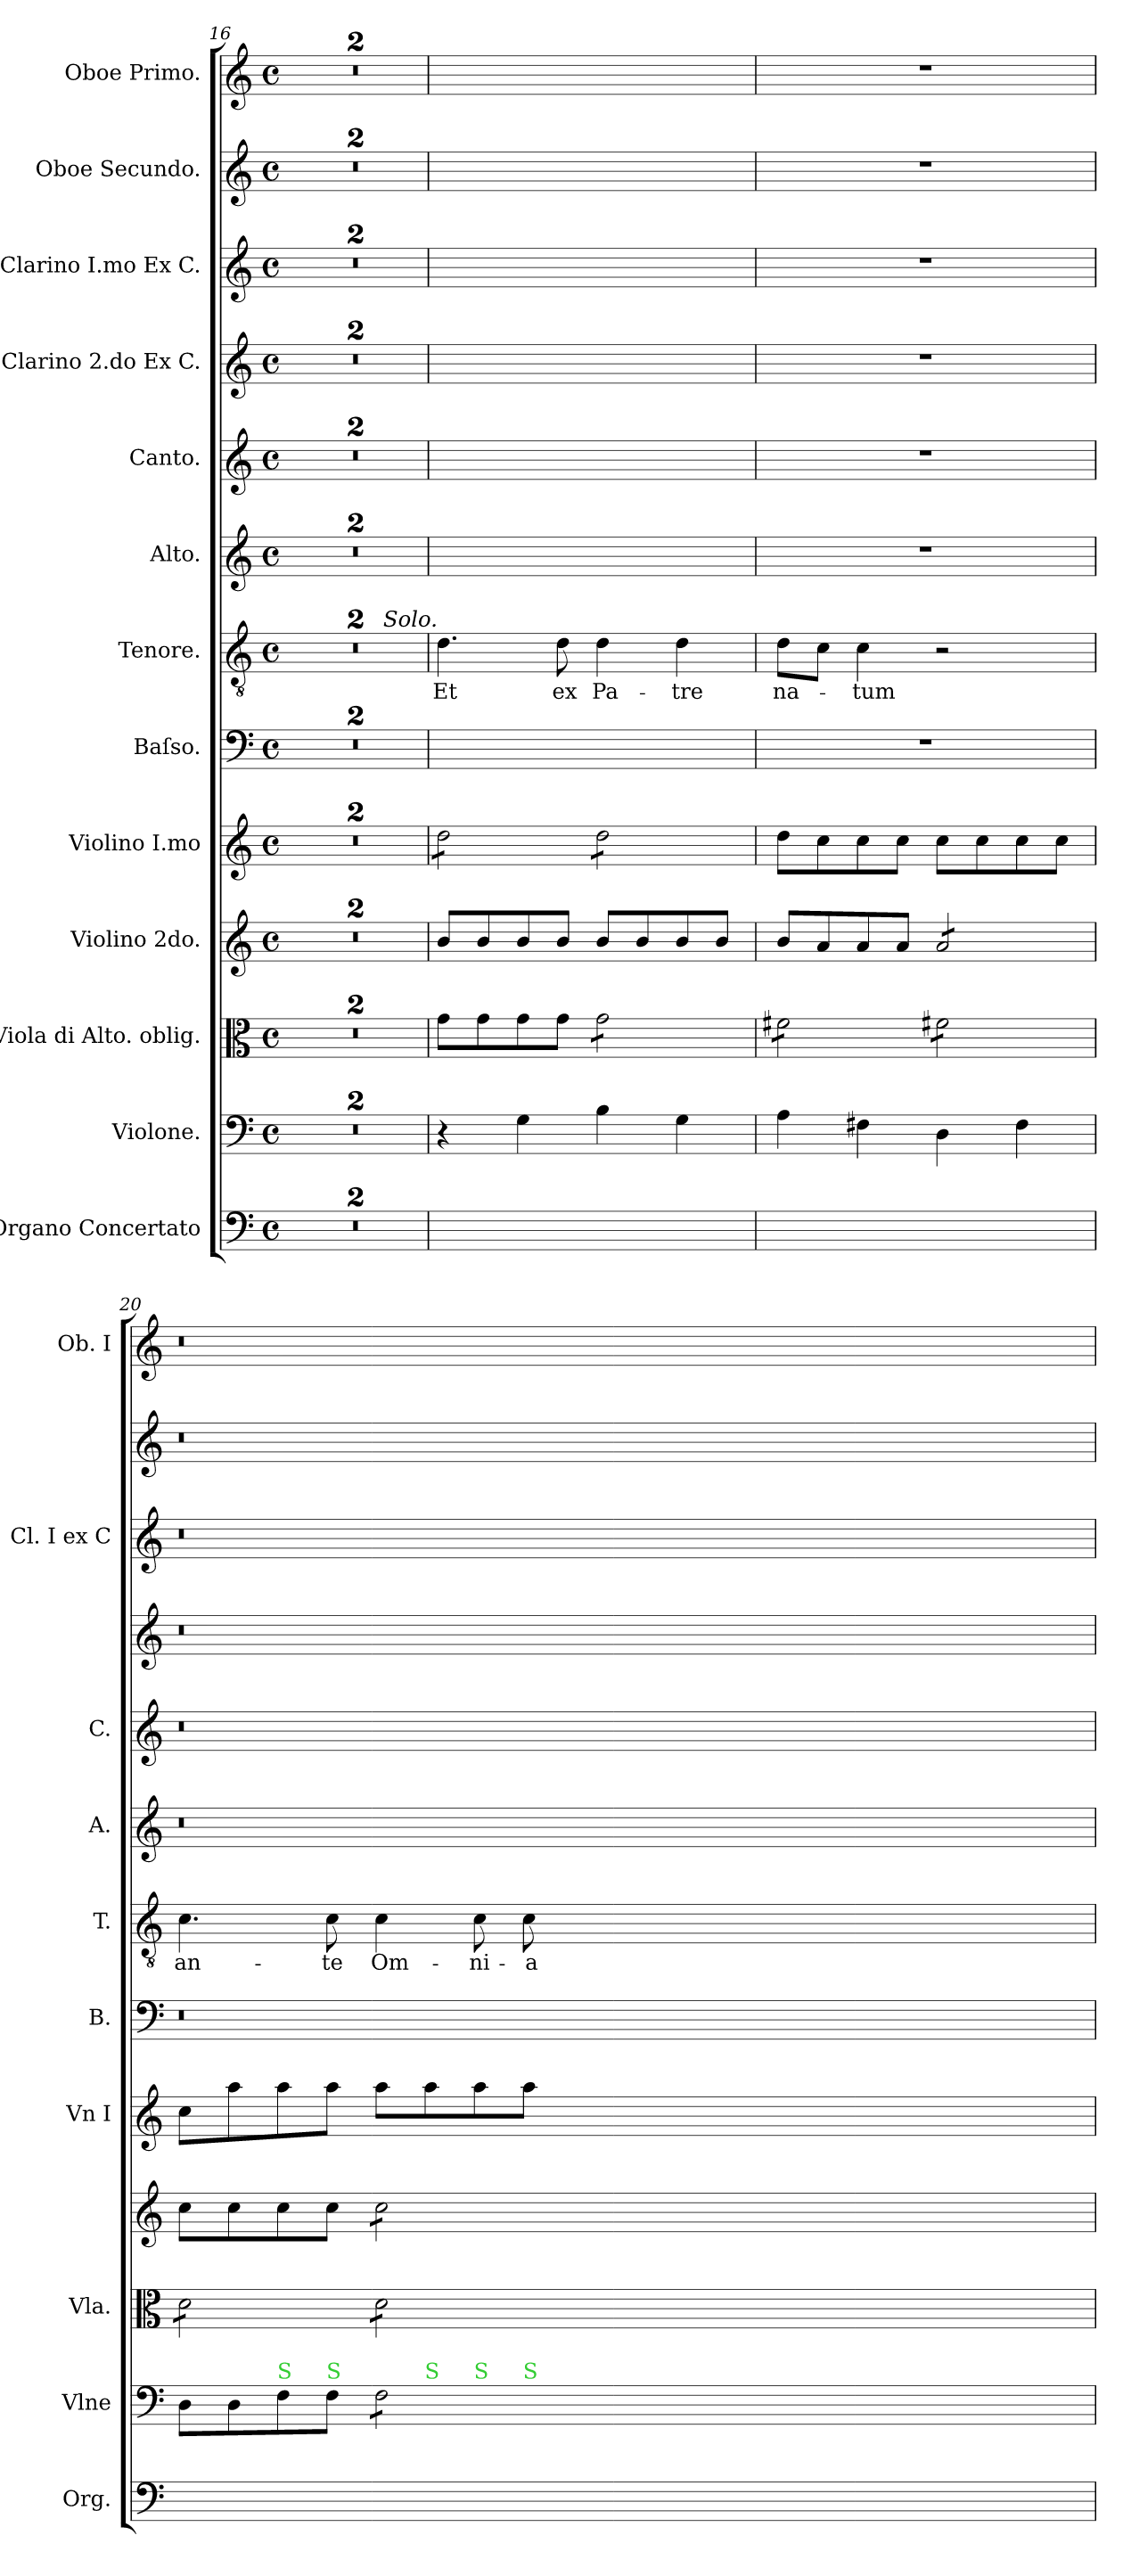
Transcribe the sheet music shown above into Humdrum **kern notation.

**kern	**kern	**dynam	**kern	**dynam	**kern	**dynam	**kern	**dynam	**kern	**kern	**text	**kern	**kern	**kern	**kern	**kern	**kern
*part13	*part12	*part12	*part11	*part11	*part10	*part10	*part9	*part9	*part8	*part7	*part7	*part6	*part5	*part4	*part3	*part2	*part1
*staff13	*staff12	*staff12	*staff11	*staff11	*staff10	*staff10	*staff9	*staff9	*staff8	*staff7	*staff7	*staff6	*staff5	*staff4	*staff3	*staff2	*staff1
*I"Organo Concertato	*I"Violone.	*	*I"Viola di Alto. oblig.	*	*I"Violino 2do.	*	*I"Violino I.mo	*	*I"Baſso.	*I"Tenore.	*	*I"Alto.	*I"Canto.	*I"Clarino 2.do Ex C.	*I"Clarino I.mo Ex C.	*I"Oboe Secundo.	*I"Oboe Primo.
*I'Org.	*I'Vlne	*	*I'Vla.	*	*	*	*I'Vn I	*	*I'B.	*I'T.	*	*I'A.	*I'C.	*	*I'Cl. I ex C	*	*I'Ob. I
*clefF4	*clefF4	*	*clefC3	*	*clefG2	*	*clefG2	*	*clefF4	*clefGv2	*	*clefG2	*clefG2	*clefG2	*clefG2	*clefG2	*clefG2
*k[]	*k[]	*	*k[]	*	*k[]	*	*k[]	*	*k[]	*k[]	*	*k[]	*k[]	*k[]	*k[]	*k[]	*k[]
*C:	*C:	*	*C:	*	*C:	*	*C:	*	*C:	*C:	*	*C:	*C:	*C:	*C:	*C:	*C:
*M4/4	*M4/4	*	*M4/4	*	*M4/4	*	*M4/4	*	*M4/4	*M4/4	*	*M4/4	*M4/4	*M4/4	*M4/4	*M4/4	*M4/4
*met(c)	*met(c)	*	*met(c)	*	*met(c)	*	*met(c)	*	*met(c)	*met(c)	*	*met(c)	*met(c)	*met(c)	*met(c)	*met(c)	*met(c)
=16	=16	=16	=16	=16	=16	=16	=16	=16	=16	=16	=16	=16	=16	=16	=16	=16	=16
1ryy	1ryy	.	1ryy	.	1ryy	.	1ryy	.	1ryy	1ryy	.	1ryy	1ryy	1ryy	1ryy	1ryy	1ryy
=17	=17	=17	=17	=17	=17	=17	=17	=17	=17	=17	=17	=17	=17	=17	=17	=17	=17
1ryy	1r	.	1r	.	1r	.	1r	.	1ryy	1r	.	1ryy	1ryy	1ryy	1ryy	1ryy	1ryy
=18	=18	=18	=18	=18	=18	=18	=18	=18	=18	=18	=18	=18	=18	=18	=18	=18	=18
!	!	!	!	!	!	!	!	!	!	!LO:TX:a:i:rj:t=Solo.	!	!	!	!	!	!	!
!	!	!LO:DY:a:rj	!	!LO:DY:a:rj	!	!LO:DY:a	!	!	!	!	!	!	!	!	!	!	!
*	*	*	*	*	*	*	*tremolo	*	*	*	*	*	*	*	*	*	*
1ryy	4r	pia&colon;	8g\L	pia&colon;	8b/L	p&colon;	8dd\L	pia&colon;	1ryy	4.d\	Et	1ryy	1ryy	1ryy	1ryy	1ryy	1ryy
.	.	.	8g\	.	8b/	.	8dd\	.	.	.	.	.	.	.	.	.	.
.	4G\	.	8g\	.	8b/	.	8dd\	.	.	.	.	.	.	.	.	.	.
.	.	.	8g\J	.	8b/J	.	8dd\J	.	.	8d\	ex	.	.	.	.	.	.
*	*	*	*tremolo	*	*	*	*	*	*	*	*	*	*	*	*	*	*
.	4B\	.	8g\L	.	8b/L	.	8dd\L	.	.	4d\	Pa-	.	.	.	.	.	.
.	.	.	8g\	.	8b/	.	8dd\	.	.	.	.	.	.	.	.	.	.
.	4G\	.	8g\	.	8b/	.	8dd\	.	.	4d\	-tre	.	.	.	.	.	.
.	.	.	8g\J	.	8b/J	.	8dd\J	.	.	.	.	.	.	.	.	.	.
*	*	*	*	*	*	*	*Xtremolo	*	*	*	*	*	*	*	*	*	*
=19	=19	=19	=19	=19	=19	=19	=19	=19	=19	=19	=19	=19	=19	=19	=19	=19	=19
1ryy	4A\	.	8f#X\L	.	8b/L	.	8dd\L	.	1r	8d\L	na-	1r	1r	1r	1r	1r	1r
.	.	.	8f#X\	.	8a/	.	8cc\	.	.	8c\J	.	.	.	.	.	.	.
.	4F#X\	.	8f#X\	.	8a/	.	8cc\	.	.	4c\	-tum	.	.	.	.	.	.
.	.	.	8f#X\J	.	8a/J	.	8cc\J	.	.	.	.	.	.	.	.	.	.
*	*	*	*	*	*tremolo	*	*	*	*	*	*	*	*	*	*	*	*
.	4D\	.	8f#X\L	.	8a/L	.	8cc\L	.	.	2r	.	.	.	.	.	.	.
.	.	.	8f#X\	.	8a/	.	8cc\	.	.	.	.	.	.	.	.	.	.
.	4F#\	.	8f#X\	.	8a/	.	8cc\	.	.	.	.	.	.	.	.	.	.
.	.	.	8f#X\J	.	8a/J	.	8cc\J	.	.	.	.	.	.	.	.	.	.
*	*	*	*	*	*Xtremolo	*	*	*	*	*	*	*	*	*	*	*	*
=20	=20	=20	=20	=20	=20	=20	=20	=20	=20	=20	=20	=20	=20	=20	=20	=20	=20
*	*^	*	*	*	*	*	*	*	*	*	*	*	*	*	*	*	*
*	*	*^	*	*	*	*	*	*	*	*	*	*	*	*	*	*	*	*
*	*	*	*^	*	*	*	*	*	*	*	*	*	*	*	*	*	*	*	*
1ryy	8D\L	2ryy	2.ryy	2..ryy	.	8d\L	.	8cc\L	.	8cc\L	.	0.r	4.c\	an-	0.r	0.r	0.r	0.r	0.r	0.r
.	8D\	.	.	.	.	8d\	.	8cc\	.	8aa\	.	.	.	.	.	.	.	.	.	.
!	!LO:TX:a:color=limegreen:t=S	!	!	!	!	!	!	!	!	!	!	!	!	!	!	!	!	!	!	!
.	8F\	.	.	.	.	8d\	.	8cc\	.	8aa\	.	.	.	.	.	.	.	.	.	.
!	!LO:TX:a:color=limegreen:t=S	!	!	!	!	!	!	!	!	!	!	!	!	!	!	!	!	!	!	!
.	8F\J	.	.	.	.	8d\J	.	8cc\J	.	8aa\J	.	.	8c\	-te	.	.	.	.	.	.
!	!LO:TX:a:color=limegreen:t=S	!	!	!	!	!	!	!	!	!	!	!	!	!	!	!	!	!	!	!
*	*tremolo	*	*	*	*	*	*	*	*	*	*	*	*	*	*	*	*	*	*	*
*	*	*	*	*	*	*	*	*tremolo	*	*	*	*	*	*	*	*	*	*	*	*
.	8F\L	8ryy	.	.	.	8d\L	.	8cc\L	.	8aa\L	.	.	4c\	Om-	.	.	.	.	.	.
!	!	!LO:TX:a:color=limegreen:t=S	!	!	!	!	!	!	!	!	!	!	!	!	!	!	!	!	!	!
.	8F\	1ryy	.	.	.	8d\	.	8cc\	.	8aa\	.	.	.	.	.	.	.	.	.	.
!	!	!	!LO:TX:a:color=limegreen:t=S	!	!	!	!	!	!	!	!	!	!	!	!	!	!	!	!	!
.	8F\	.	1ryy	.	.	8d\	.	8cc\	.	8aa\	.	.	8c\	-ni-	.	.	.	.	.	.
!	!	!	!	!LO:TX:a:color=limegreen:t=S	!	!	!	!	!	!	!	!	!	!	!	!	!	!	!	!
.	8F\J	.	.	1ryy	.	8d\J	.	8cc\J	.	8aa\J	.	.	8c\	-a	.	.	.	.	.	.
*	*	*	*	*	*	*	*	*Xtremolo	*	*	*	*	*	*	*	*	*	*	*	*
*	*	*	*	*	*	*Xtremolo	*	*	*	*	*	*	*	*	*	*	*	*	*	*
*	*Xtremolo	*	*	*	*	*	*	*	*	*	*	*	*	*	*	*	*	*	*	*
0ryy	0ryy	.	.	.	.	0ryy	.	0ryy	.	0ryy	.	.	0ryy	.	.	.	.	.	.	.
.	.	1ryy	.	.	.	.	.	.	.	.	.	.	.	.	.	.	.	.	.	.
.	.	.	1ryy	.	.	.	.	.	.	.	.	.	.	.	.	.	.	.	.	.
.	.	.	.	1ryy	.	.	.	.	.	.	.	.	.	.	.	.	.	.	.	.
.	.	4.ryy	.	.	.	.	.	.	.	.	.	.	.	.	.	.	.	.	.	.
.	.	.	4ryy	.	.	.	.	.	.	.	.	.	.	.	.	.	.	.	.	.
.	.	.	.	8ryy	.	.	.	.	.	.	.	.	.	.	.	.	.	.	.	.
*	*v	*v	*v	*v	*	*	*	*	*	*	*	*	*	*	*	*	*	*	*	*
=	=	=	=	=	=	=	=	=	=	=	=	=	=	=	=	=	=
*-	*-	*-	*-	*-	*-	*-	*-	*-	*-	*-	*-	*-	*-	*-	*-	*-	*-
